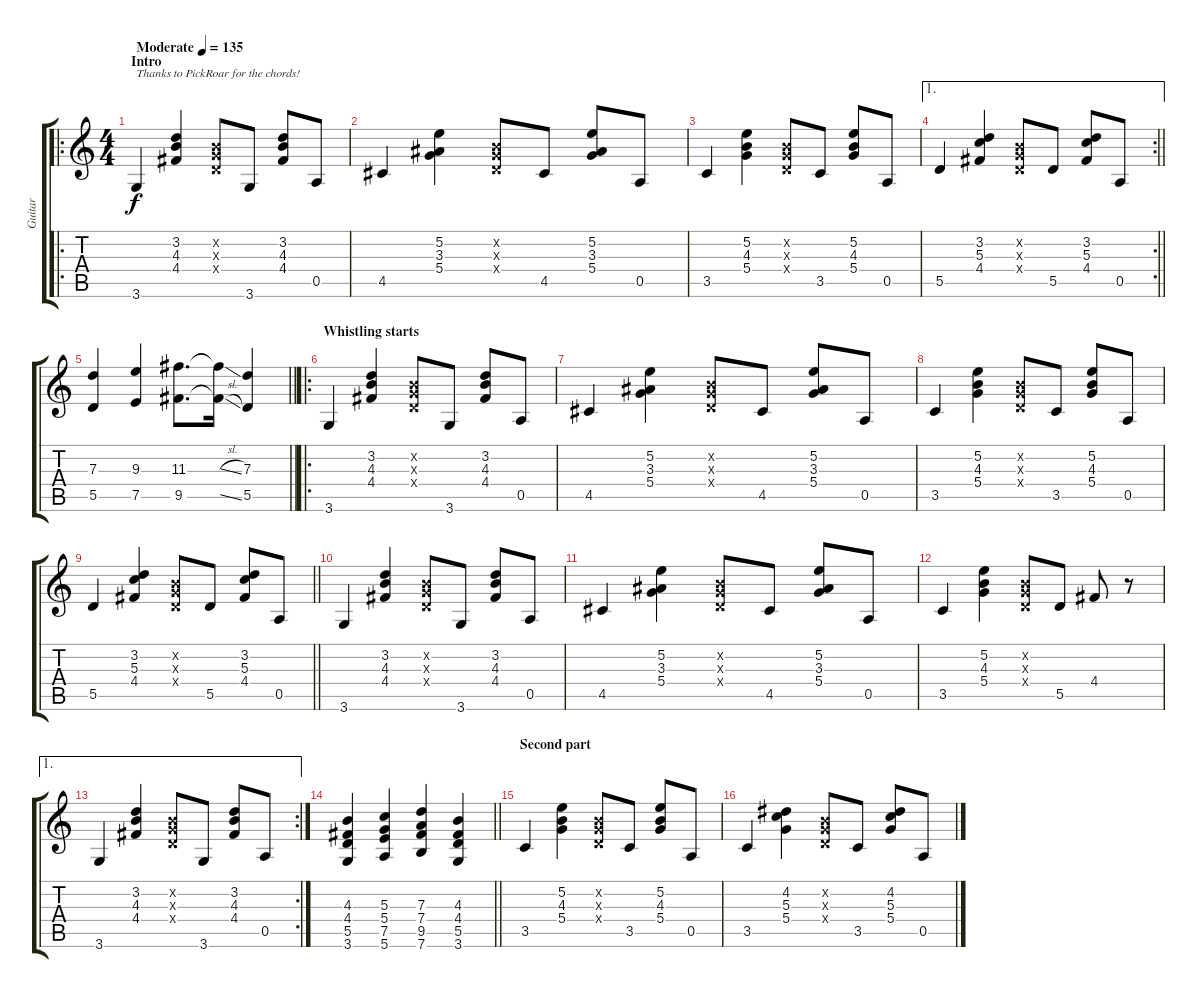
\track ("Guitar" "Guitar") {instrument acousticguitarnylon}
\staff {score tabs}
\tuning (E4 B3 G3 D3 A2 E2) {hide}
\ro
\ts (4 4)
\section ("" "Intro")
\tempo (135 "Moderate")
\clef g2
\ks c
3.6.4{txt "Thanks to PickRoar for the chords!" dy f instrument acousticguitarnylon} (3.2 4.3 4.4).4 (0.2{x} 0.3{x} 0.4{x}).8 3.6.8 (3.2 4.3 4.4).8 0.5.8 |
4.5.4 (5.2 3.3 5.4).4 (0.2{x} 0.3{x} 0.4{x}).8 4.5.8 (5.2 3.3 5.4).8 0.5.8 |
3.5.4 (5.2 4.3 5.4).4 (0.2{x} 0.3{x} 0.4{x}).8 3.5.8 (5.2 4.3 5.4).8 0.5.8 |
\ae 1
\rc 2
\barLineRight lightlight
5.5.4 (3.2 5.3 4.4).4 (0.2{x} 0.3{x} 0.4{x}).8 5.5.8 (3.2 5.3 4.4).8 0.5.8 |
\barLineRight lightlight
(7.3 5.5).4 (9.3 7.5).4 (11.3 9.5).8{d} (11.3{sl t} 9.5{sl t}).16 (7.3 5.5).4 |
\ro
\section ("" "Whistling starts")
3.6.4 (3.2 4.3 4.4).4 (0.2{x} 0.3{x} 0.4{x}).8 3.6.8 (3.2 4.3 4.4).8 0.5.8 |
4.5.4 (5.2 3.3 5.4).4 (0.2{x} 0.3{x} 0.4{x}).8 4.5.8 (5.2 3.3 5.4).8 0.5.8 |
3.5.4 (5.2 4.3 5.4).4 (0.2{x} 0.3{x} 0.4{x}).8 3.5.8 (5.2 4.3 5.4).8 0.5.8 |
\barLineRight lightlight
5.5.4 (3.2 5.3 4.4).4 (0.2{x} 0.3{x} 0.4{x}).8 5.5.8 (3.2 5.3 4.4).8 0.5.8 |
3.6.4 (3.2 4.3 4.4).4 (0.2{x} 0.3{x} 0.4{x}).8 3.6.8 (3.2 4.3 4.4).8 0.5.8 |
4.5.4 (5.2 3.3 5.4).4 (0.2{x} 0.3{x} 0.4{x}).8 4.5.8 (5.2 3.3 5.4).8 0.5.8 |
3.5.4 (5.2 4.3 5.4).4 (0.2{x} 0.3{x} 0.4{x}).8 5.5.8 4.4.8 r.8 |
\ae 1
\rc 2
3.6.4 (3.2 4.3 4.4).4 (0.2{x} 0.3{x} 0.4{x}).8 3.6.8 (3.2 4.3 4.4).8 0.5.8 |
\barLineRight lightlight
(4.3 4.4 5.5 3.6).4 (5.3 5.4 7.5 5.6).4 (7.3 7.4 9.5 7.6).4 (4.3 4.4 5.5 3.6).4 |
\section ("" "Second part")
3.5.4 (5.2 4.3 5.4).4 (0.2{x} 0.3{x} 0.4{x}).8 3.5.8 (5.2 4.3 5.4).8 0.5.8 |
3.5.4 (4.2 5.3 5.4).4 (0.2{x} 0.3{x} 0.4{x}).8 3.5.8 (4.2 5.3 5.4).8 0.5.8
